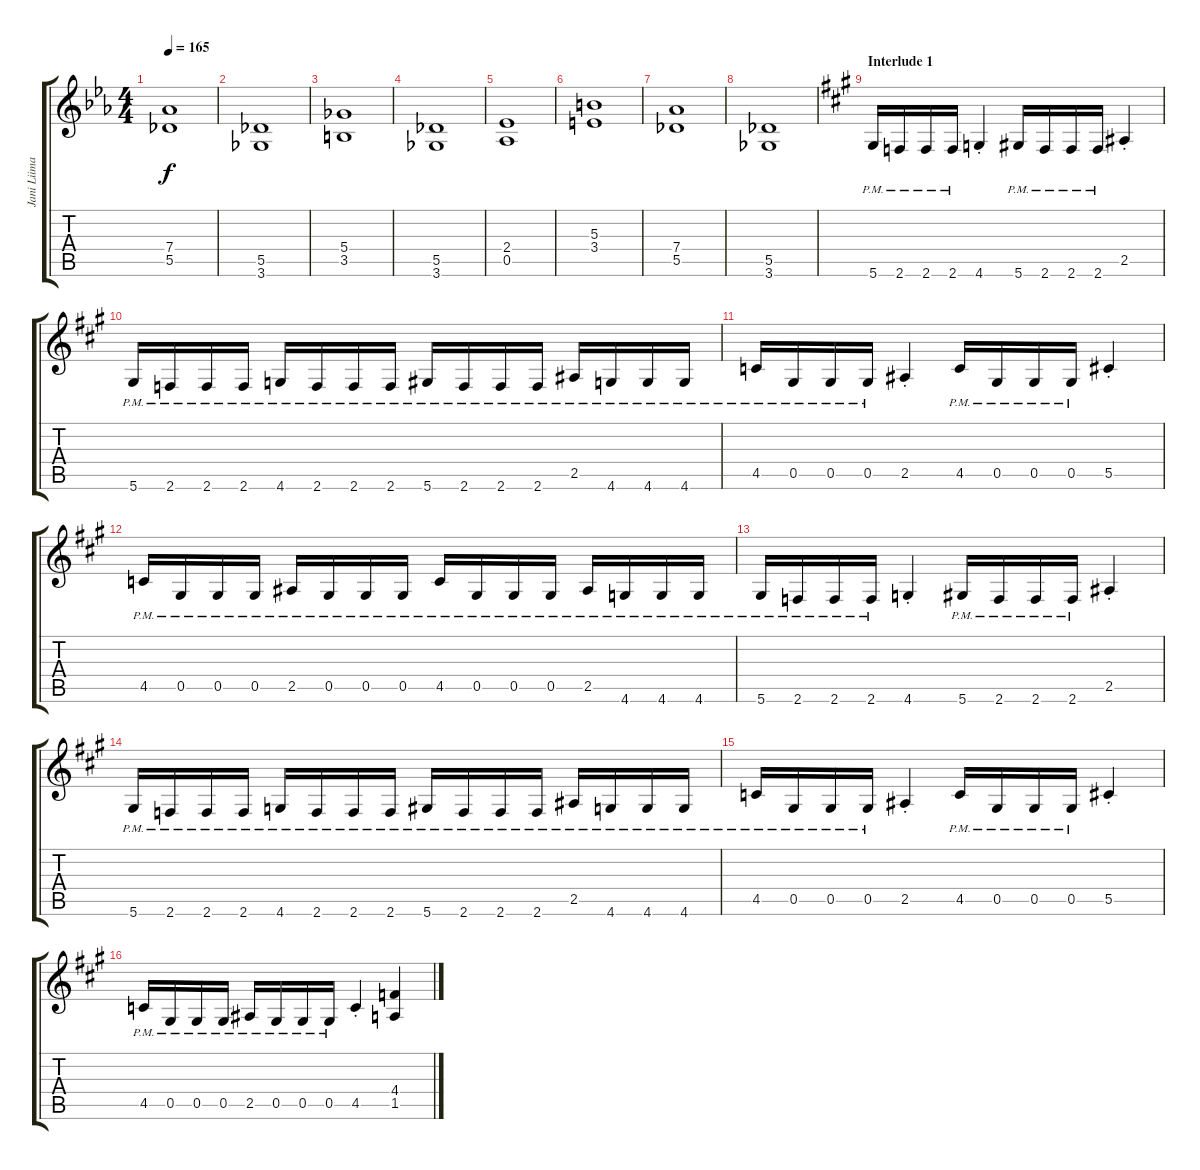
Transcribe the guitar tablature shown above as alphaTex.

\track ("Jani Liimatainen 2" "Jani Liima") {instrument distortionguitar}
\staff {score tabs}
\tuning (Eb4 Bb3 Gb3 Db3 Ab2 Eb2) {hide}
\ts (4 4)
\tempo 165
\clef g2
\ks cminor
(7.4 5.5).1{dy f} |
(5.5 3.6).1 |
(5.4 3.5).1 |
(5.5 3.6).1 |
(2.4 0.5).1 |
(5.3 3.4).1 |
(7.4 5.5).1 |
(5.5 3.6).1 |
\section ("" "Interlude 1")
\ks f#minor
5.6{pm}.16 2.6{pm}.16 2.6{pm}.16 2.6{pm}.16 4.6{st}.4 5.6{pm}.16 2.6{pm}.16 2.6{pm}.16 2.6{pm}.16 2.5{st}.4 |
5.6{pm}.16 2.6{pm}.16 2.6{pm}.16 2.6{pm}.16 4.6{pm}.16 2.6{pm}.16 2.6{pm}.16 2.6{pm}.16 5.6{pm}.16 2.6{pm}.16 2.6{pm}.16 2.6{pm}.16 2.5{pm}.16 4.6{pm}.16 4.6{pm}.16 4.6{pm}.16 |
4.5{pm}.16 0.5{pm}.16 0.5{pm}.16 0.5{pm}.16 2.5{st}.4 4.5{pm}.16 0.5{pm}.16 0.5{pm}.16 0.5{pm}.16 5.5{st}.4 |
4.5{pm}.16 0.5{pm}.16 0.5{pm}.16 0.5{pm}.16 2.5{pm}.16 0.5{pm}.16 0.5{pm}.16 0.5{pm}.16 4.5{pm}.16 0.5{pm}.16 0.5{pm}.16 0.5{pm}.16 2.5{pm}.16 4.6{pm}.16 4.6{pm}.16 4.6{pm}.16 |
5.6{pm}.16 2.6{pm}.16 2.6{pm}.16 2.6{pm}.16 4.6{st}.4 5.6{pm}.16 2.6{pm}.16 2.6{pm}.16 2.6{pm}.16 2.5{st}.4 |
5.6{pm}.16 2.6{pm}.16 2.6{pm}.16 2.6{pm}.16 4.6{pm}.16 2.6{pm}.16 2.6{pm}.16 2.6{pm}.16 5.6{pm}.16 2.6{pm}.16 2.6{pm}.16 2.6{pm}.16 2.5{pm}.16 4.6{pm}.16 4.6{pm}.16 4.6{pm}.16 |
4.5{pm}.16 0.5{pm}.16 0.5{pm}.16 0.5{pm}.16 2.5{st}.4 4.5{pm}.16 0.5{pm}.16 0.5{pm}.16 0.5{pm}.16 5.5{st}.4 |
4.5{pm}.16 0.5{pm}.16 0.5{pm}.16 0.5{pm}.16 2.5{pm}.16 0.5{pm}.16 0.5{pm}.16 0.5{pm}.16 4.5{st}.4 (4.4 1.5).4
